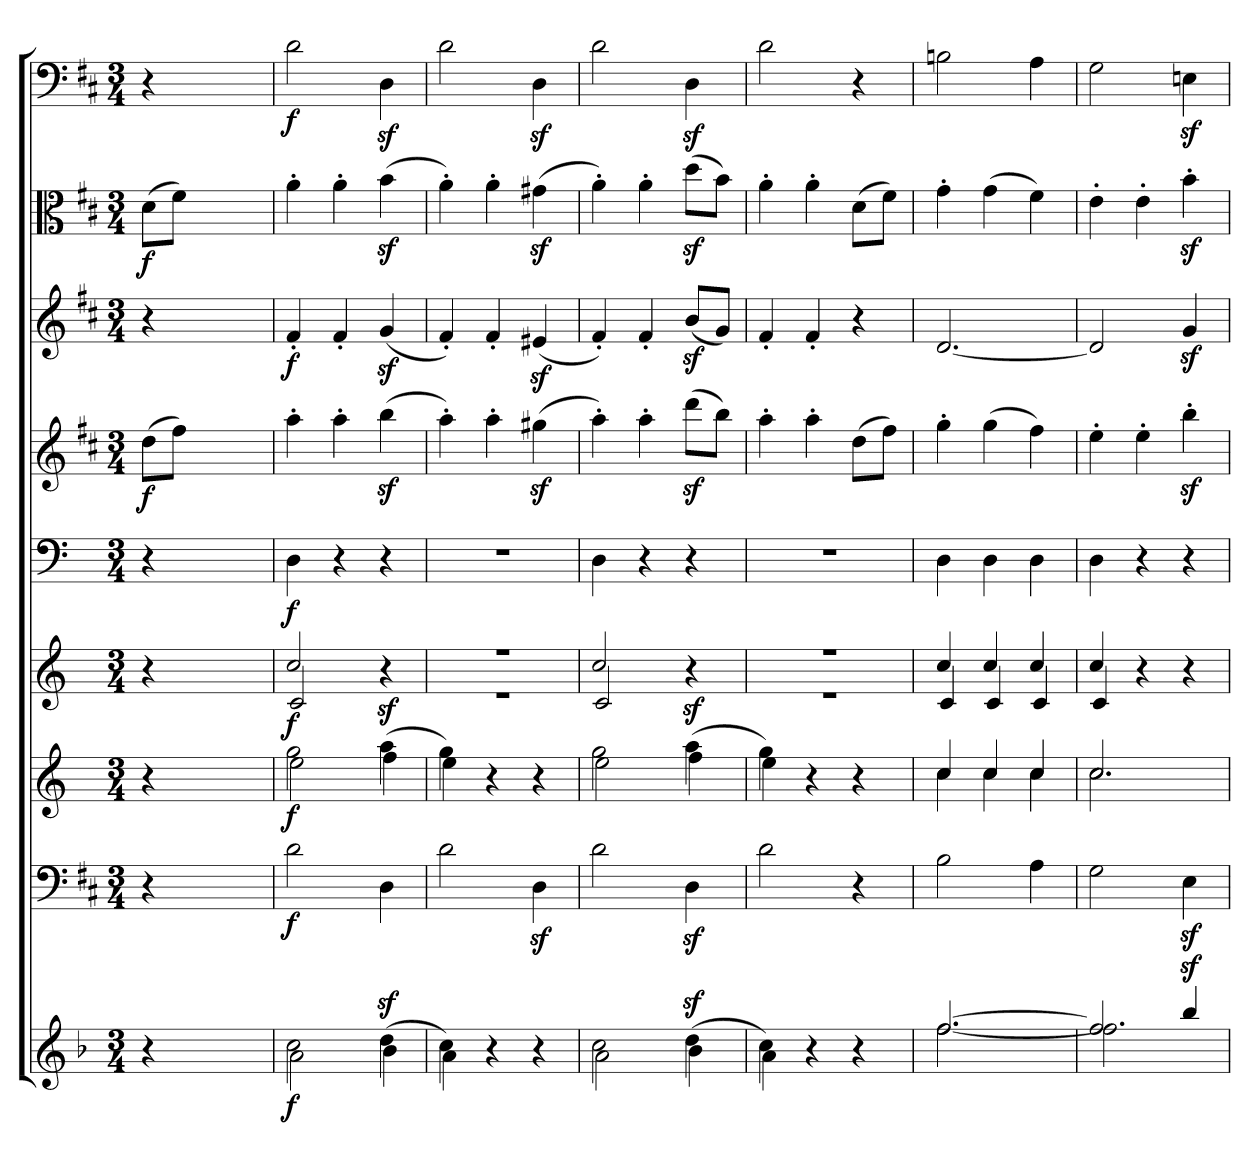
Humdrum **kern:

**kern	**dynam	**kern	**dynam	**kern	**dynam	**kern	**dynam	**kern	**dynam	**kern	**dynam	**kern	**dynam	**kern	**dynam	**kern	**dynam
*part9	*part9	*part8	*part8	*part7	*part7	*part6	*part6	*part5	*part5	*part4	*part4	*part3	*part3	*part2	*part2	*part1	*part1
*staff9	*staff9	*staff8	*staff8	*staff7	*staff7	*staff6	*staff6	*staff5	*staff5	*staff4	*staff4	*staff3	*staff3	*staff2	*staff2	*staff1	*staff1
*clefG2	*	*clefF4	*	*clefG2	*	*clefG2	*	*clefF4	*	*clefG2	*	*clefG2	*	*clefC3	*	*clefF4	*
*k[b-]	*	*k[f#c#]	*	*k[]	*	*k[]	*	*k[]	*	*k[f#c#]	*	*k[f#c#]	*	*k[f#c#]	*	*k[f#c#]	*
*M3/4	*	*M3/4	*	*M3/4	*	*M3/4	*	*M3/4	*	*M3/4	*	*M3/4	*	*M3/4	*	*M3/4	*
=	=	=	=	=	=	=	=	=	=	=	=	=	=	=	=	=	=
4r	.	4r	.	4r	.	4r	.	4r	.	(8dd\L	f	4r	.	(8d\L	f	4r	.
.	.	.	.	.	.	.	.	.	.	8ff#\J)	.	.	.	8f#\J)	.	.	.
2ryy	.	2ryy	.	2ryy	.	2ryy	.	2ryy	.	2ryy	.	2ryy	.	2ryy	.	2ryy	.
=1	=1	=1	=1	=1	=1	=1	=1	=1	=1	=1	=1	=1	=1	=1	=1	=1	=1
*^	*	*	*	*^	*	*^	*	*	*	*	*	*	*	*	*	*	*
2cc\	2a\	f	2d\	f	2gg\	2ee\	f	2cc/	2c/	f	4D\	f	4aa'\	.	4f#'/	f	4a'\	.	2d\	f
.	.	.	.	.	.	.	.	.	.	.	4r	.	4aa'\	.	4f#'/	.	4a'\	.	.	.
(4ddz>\	4b-\	.	4D\	.	(4aaz>\	4ff\	.	4r	4ryy	.	4r	.	(4bbz\	.	(4gz/	.	(4bz\	.	4Dz\	.
=2	=2	=2	=2	=2	=2	=2	=2	=2	=2	=2	=2	=2	=2	=2	=2	=2	=2	=2	=2	=2
4cc\)	4a\	.	2d\	.	4gg\)	4ee\	.	2.r	2.r	.	2.r	.	4aa'\)	.	4f#'/)	.	4a'\)	.	2d\	.
4r	4ryy	.	.	.	4r	4ryy	.	.	.	.	.	.	4aa'\	.	4f#'/	.	4a'\	.	.	.
4r	4ryy	.	4Dz\	.	4r	4ryy	.	.	.	.	.	.	(4gg#Xz\	.	(4e#Xz/	.	(4g#Xz\	.	4Dz\	.
=3	=3	=3	=3	=3	=3	=3	=3	=3	=3	=3	=3	=3	=3	=3	=3	=3	=3	=3	=3	=3
2cc\	2a\	.	2d\	.	2gg\	2ee\	.	2cc/	2c/	.	4D\	.	4aa'\)	.	4f#'/)	.	4a'\)	.	2d\	.
.	.	.	.	.	.	.	.	.	.	.	4r	.	4aa'\	.	4f#'/	.	4a'\	.	.	.
(4ddz>\	4b-\	.	4Dz\	.	(4aaz>\	4ff\	.	4r	4ryy	.	4r	.	(8dddz\L	.	(8bz/L	.	(8ddz\L	.	4Dz\	.
.	.	.	.	.	.	.	.	.	.	.	.	.	8bb\J)	.	8g/J)	.	8b\J)	.	.	.
=4	=4	=4	=4	=4	=4	=4	=4	=4	=4	=4	=4	=4	=4	=4	=4	=4	=4	=4	=4	=4
4cc\)	4a\	.	2d\	.	4gg\)	4ee\	.	2.r	2.r	.	2.r	.	4aa'\	.	4f#'/	.	4a'\	.	2d\	.
4r	4ryy	.	.	.	4r	4ryy	.	.	.	.	.	.	4aa'\	.	4f#'/	.	4a'\	.	.	.
4r	4ryy	.	4r	.	4r	4ryy	.	.	.	.	.	.	(8dd\L	.	4r	.	(8d\L	.	4r	.
.	.	.	.	.	.	.	.	.	.	.	.	.	8ff#\J)	.	.	.	8f#\J)	.	.	.
=5	=5	=5	=5	=5	=5	=5	=5	=5	=5	=5	=5	=5	=5	=5	=5	=5	=5	=5	=5	=5
[2.ff/	[2.ff\	.	2B\	.	4cc/	4cc\	.	4cc/	4c/	.	4D\	.	4gg'\	.	[2.d/	.	4g'\	.	2Bn\	.
.	.	.	.	.	4cc/	4cc\	.	4cc/	4c/	.	4D\	.	(4gg\	.	.	.	(4g\	.	.	.
.	.	.	4A\	.	4cc/	4cc\	.	4cc/	4c/	.	4D\	.	4ff#\)	.	.	.	4f#\)	.	4A\	.
=6	=6	=6	=6	=6	=6	=6	=6	=6	=6	=6	=6	=6	=6	=6	=6	=6	=6	=6	=6	=6
2ff/]	2.ff\]	.	2G\	.	2.cc/	2.cc\	.	4cc/	4c/	.	4D\	.	4ee'\	.	2d/]	.	4e'\	.	2G\	.
.	.	.	.	.	.	.	.	4r	4ryy	.	4r	.	4ee'\	.	.	.	4e'\	.	.	.
4bb-z>/	.	.	4Ez\	.	.	.	.	4r	4ryy	.	4r	.	4bbz'\	.	4gz/	.	4bz'\	.	4Enz\	.
*	*	*	*	*	*v	*v	*	*	*	*	*	*	*	*	*	*	*	*	*	*
*v	*v	*	*	*	*	*	*v	*v	*	*	*	*	*	*	*	*	*	*	*
=	=	=	=	=	=	=	=	=	=	=	=	=	=	=	=	=	=
*-	*-	*-	*-	*-	*-	*-	*-	*-	*-	*-	*-	*-	*-	*-	*-	*-	*-
